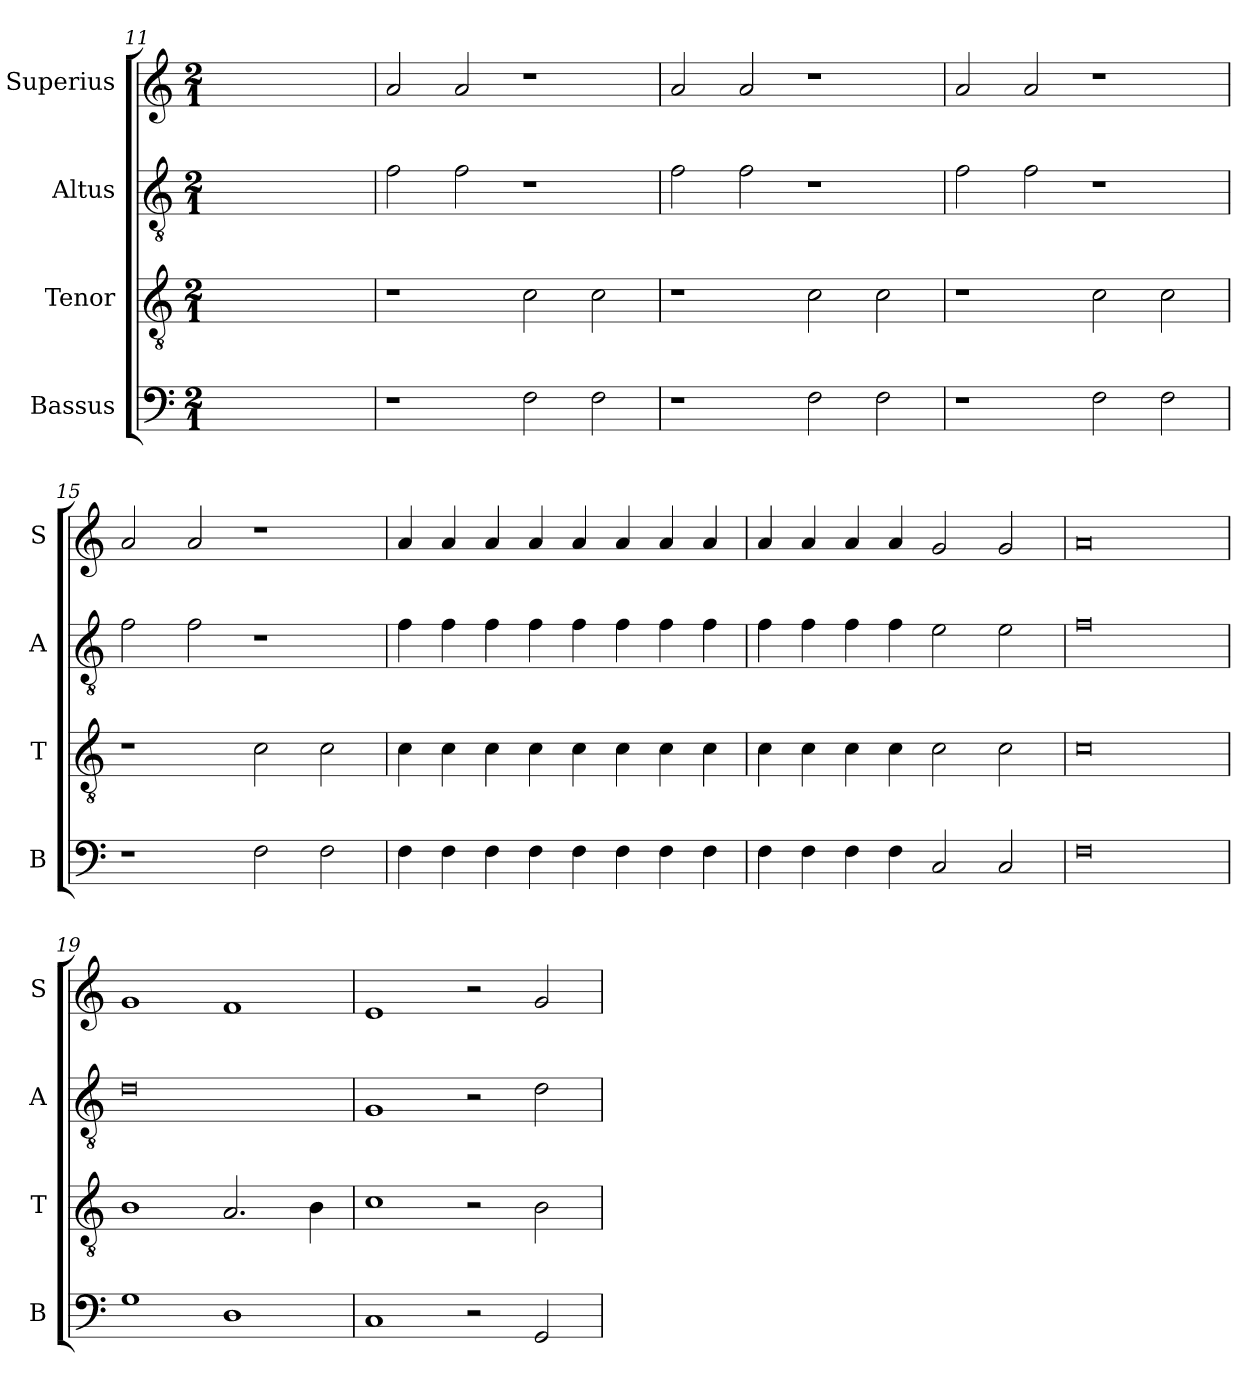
**kern	**kern	**kern	**kern
*part4	*part3	*part2	*part1
*staff4	*staff3	*staff2	*staff1
*I"Bassus	*I"Tenor	*I"Altus	*I"Superius
*I'B	*I'T	*I'A	*I'S
*clefF4	*clefGv2	*clefGv2	*clefG2
*k[]	*k[]	*k[]	*k[]
*M2/1	*M2/1	*M2/1	*M2/1
=11	=11	=11	=11
0Cyy	0cyy	0eyy	0gyy
=12	=12	=12	=12
1r	1r	2f\	2a/
.	.	2f\	2a/
2F\	2c\	1r	1r
2F\	2c\	.	.
=13	=13	=13	=13
1r	1r	2f\	2a/
.	.	2f\	2a/
2F\	2c\	1r	1r
2F\	2c\	.	.
=14	=14	=14	=14
1r	1r	2f\	2a/
.	.	2f\	2a/
2F\	2c\	1r	1r
2F\	2c\	.	.
=15	=15	=15	=15
1r	1r	2f\	2a/
.	.	2f\	2a/
2F\	2c\	1r	1r
2F\	2c\	.	.
=16	=16	=16	=16
4F\	4c\	4f\	4a/
4F\	4c\	4f\	4a/
4F\	4c\	4f\	4a/
4F\	4c\	4f\	4a/
4F\	4c\	4f\	4a/
4F\	4c\	4f\	4a/
4F\	4c\	4f\	4a/
4F\	4c\	4f\	4a/
=17	=17	=17	=17
4F\	4c\	4f\	4a/
4F\	4c\	4f\	4a/
4F\	4c\	4f\	4a/
4F\	4c\	4f\	4a/
2C/	2c\	2e\	2g/
2C/	2c\	2e\	2g/
=18	=18	=18	=18
0F	0c	0f	0a
=19	=19	=19	=19
1G	1B	0d	1g
1D	2.A/	.	1f
.	4B\	.	.
=20	=20	=20	=20
1C	1c	1G	1e
2r	2r	2r	2r
2GG/	2B\	2d\	2g/
=	=	=	=
*-	*-	*-	*-
